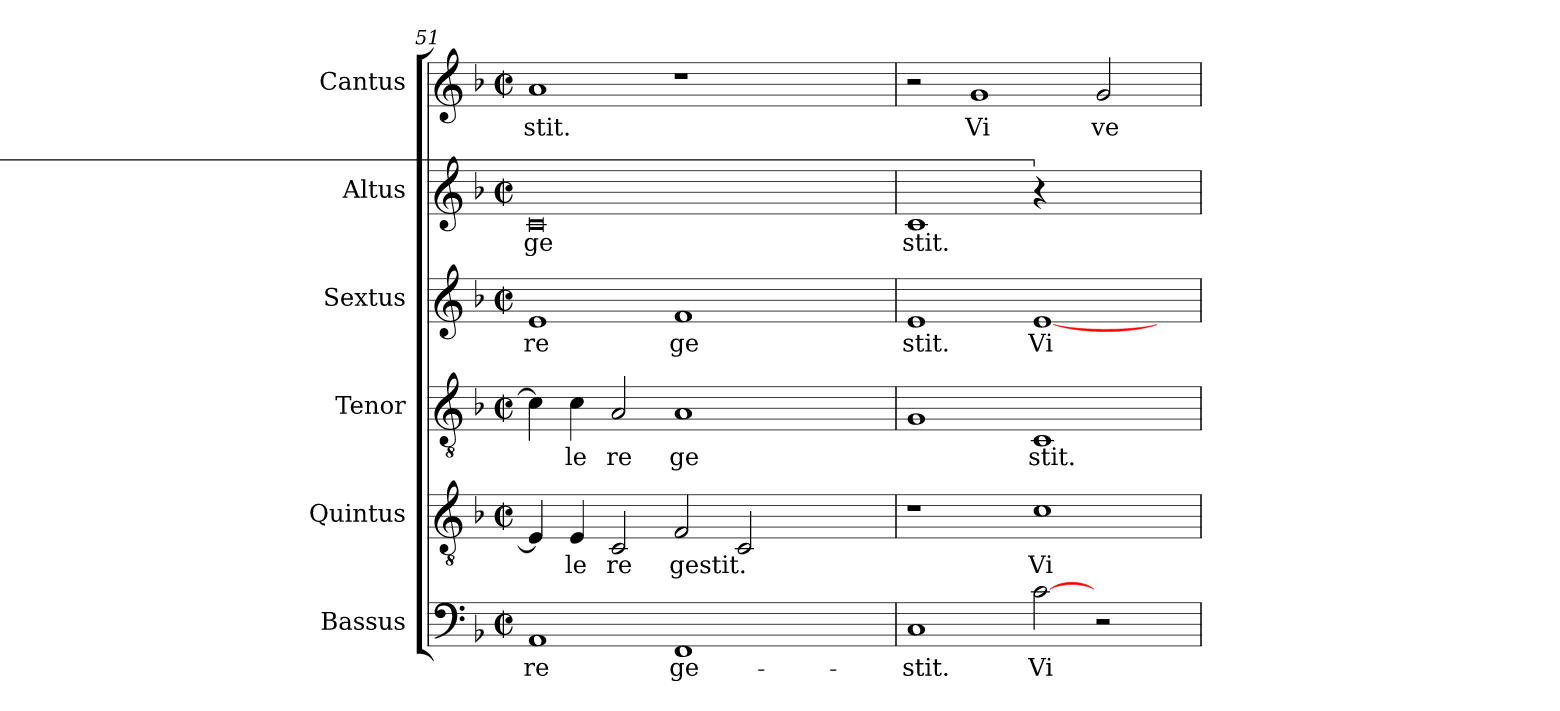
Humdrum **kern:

**kern	**text	**kern	**text	**kern	**text	**kern	**text	**kern	**text	**kern	**text
*part6	*part6	*part5	*part5	*part4	*part4	*part3	*part3	*part2	*part2	*part1	*part1
*staff6	*staff6	*staff5	*staff5	*staff4	*staff4	*staff3	*staff3	*staff2	*staff2	*staff1	*staff1
*I"Bassus	*	*I"Quintus	*	*I"Tenor	*	*I"Sextus	*	*I"Altus	*	*I"Cantus	*
*clefF4	*	*clefGv2	*	*clefGv2	*	*clefG2	*	*clefG2	*	*clefG2	*
*k[b-]	*	*k[b-]	*	*k[b-]	*	*k[b-]	*	*k[b-]	*	*k[b-]	*
*F:	*	*F:	*	*F:	*	*F:	*	*F:	*	*F:	*
*M2/2	*	*M2/2	*	*M2/2	*	*M2/2	*	*M2/2	*	*M2/2	*
*met(c|)	*	*met(c|)	*	*met(c|)	*	*met(c|)	*	*met(c|)	*	*met(c|)	*
=51	=51	=51	=51	=51	=51	=51	=51	=51	=51	=51	=51
!	!LO:LY:b:cj	!	!	!	!	!	!LO:LY:b:cj	!	!LO:LY:b:cj	!	!LO:LY:b:cj
1AA	-re	4E/]	.	4c\]	.	1e	re	0c	ge	1a	stit.
!	!	!	!LO:LY:b:cj	!	!LO:LY:b:cj	!	!	!	!	!	!
.	.	4E/	le	4c\	le	.	.	.	.	.	.
!	!	!	!LO:LY:b:cj	!	!LO:LY:b:cj	!	!	!	!	!	!
.	.	2C/	re	2A/	re	.	.	.	.	.	.
!	!LO:LY:b:cj	!	!LO:LY:b	!	!LO:LY:b:cj	!	!LO:LY:b:cj	!	!	!LO:N:vis=1	!
1FF	ge-	2F/	gestit.	1A	ge	1f	ge	.	.	0r	.
.	.	2C/	.	.	.	.	.	.	.	.	.
1ryy	.	1ryy	.	1ryy	.	1ryy	.	1ryy	.	.	.
=52	=52	=52	=52	=52	=52	=52	=52	=52	=52	=52	=52
!	!LO:LY:b:cj	!	!	!	!	!	!LO:LY:b:cj	!	!LO:LY:b:cj	!	!
1C	-stit.	1r	.	1G	.	1e	stit.	1c	stit.	2r	.
!	!	!	!	!	!	!	!	!	!	!	!LO:LY:b:cj
.	.	.	.	.	.	.	.	.	.	1g	Vi
!	!LO:LY:b:cj	!	!LO:LY:b:cj	!	!LO:LY:b:cj	!	!LO:LY:b:cj	!LO:N:vis=1	!	!	!
[>2c\	Vi-	1c	Vi	1C	stit.	[<1e	Vi	4%5r	.	.	.
!	!	!	!	!	!	!	!	!	!	!	!LO:LY:b:cj
2r	.	.	.	.	.	.	.	.	.	2g/	ve
4ryy	.	4ryy	.	4ryy	.	4ryy	.	.	.	4ryy	.
=	=	=	=	=	=	=	=	=	=	=	=
*-	*-	*-	*-	*-	*-	*-	*-	*-	*-	*-	*-
